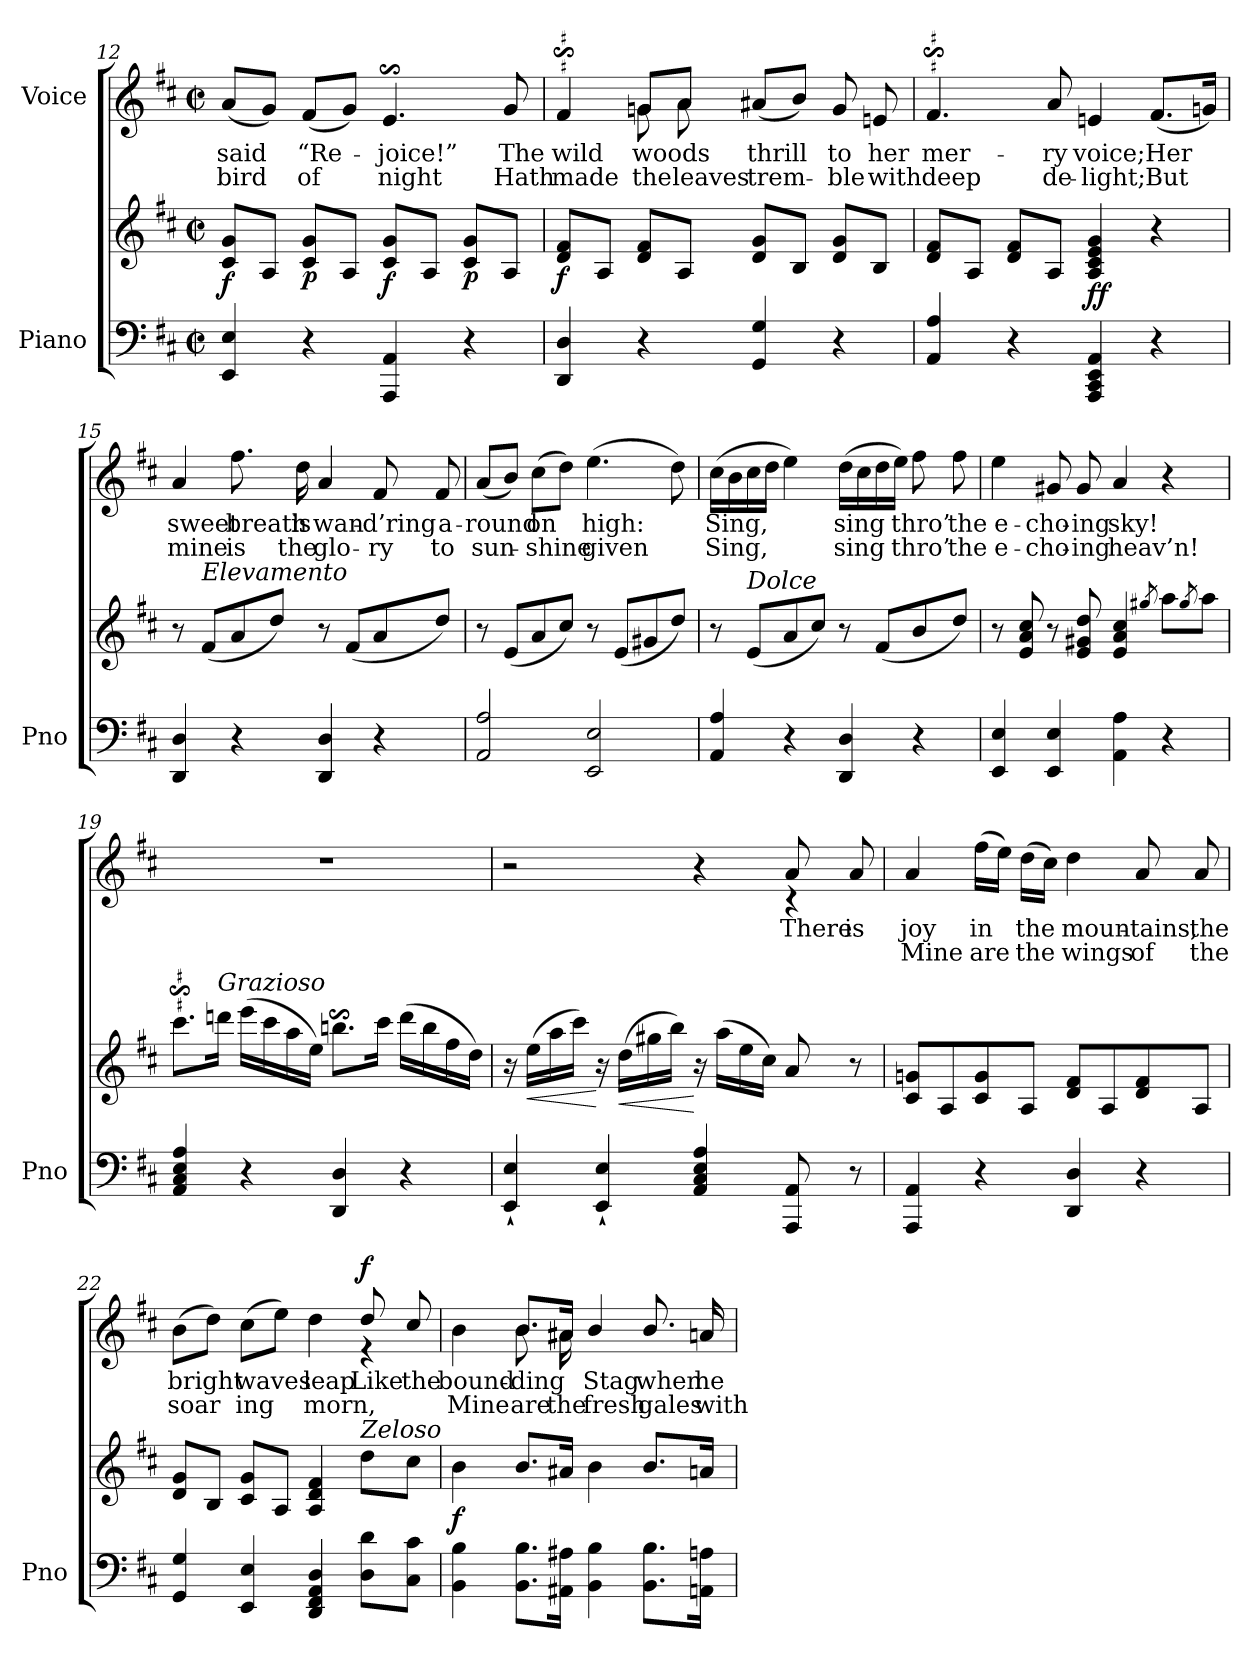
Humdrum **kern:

**kern	**kern	**dynam	**kern	**text	**text	**dynam
*part2	*part2	*part2	*part1	*part1	*part1	*part1
*staff3	*staff2	*staff2/3	*staff1	*staff1	*staff1	*staff1
*I"Piano	*	*	*I"Voice	*	*	*
*I'Pno	*	*	*	*	*	*
*clefF4	*clefG2	*	*clefG2	*	*	*
*k[f#c#]	*k[f#c#]	*	*k[f#c#]	*	*	*
*M2/2	*M2/2	*	*M2/2	*	*	*
*met(c|)	*met(c|)	*	*met(c|)	*	*	*
=12	=12	=12	=12	=12	=12	=12
!	!	!LO:DY:b	!	!	!	!
4EE/ 4E/	8c#/ 8g/L	f	(8a/L	said	bird	.
.	8A/J	.	8g/J)	.	.	.
!	!	!LO:DY:b	!	!	!	!
4r	8c#/ 8g/L	p	(8f#/L	“Re-	of	.
.	8A/J	.	8g/J)	.	.	.
!	!	!LO:DY:b	!	!	!	!
4AAA/ 4AA/	8c#/ 8g/L	f	4.es$SS/	-joice!”	night	.
.	8A/J	.	.	.	.	.
!	!	!LO:DY:b	!	!	!	!
4r	8c#/ 8g/L	p	.	.	.	.
.	8A/J	.	8g/	The	Hath	.
=13	=13	=13	=13	=13	=13	=13
*	*	*	*^	*	*	*
!	!	!LO:DY:b	!	!	!	!	!
4DD/ 4D/	8d/ 8f#/L	f	4f#s$sS/	4ryy	wild	made	.
.	8A/J	.	.	.	.	.	.
4r	8d/ 8f#/L	.	8g/L	8g\	woods	the	.
.	8A/J	.	8a/J	8a\	.	leaves	.
4GG/ 4G/	8d/ 8g/L	.	(8a#X/L	2ryy	thrill	trem-	.
.	8B/J	.	8b/J)	.	.	.	.
4r	8d/ 8g/L	.	8g/	.	to	-ble	.
.	8B/J	.	8e/	.	her	with	.
*	*	*	*v	*v	*	*	*
=14	=14	=14	=14	=14	=14	=14
4AA/ 4A/	8d/ 8f#/L	.	4.f#s$sS/	mer-	deep	.
.	8A/J	.	.	.	.	.
4r	8d/ 8f#/L	.	.	.	.	.
.	8A/J	.	8a/	-ry	de-	.
!	!	!LO:DY:b	!	!	!	!
4AAA/ 4CC#/ 4EE/ 4AA/	4A/ 4c#/ 4e/ 4g/	ff	4e/	voice;	-light;	.
4r	4r	.	(8.f#/L	Her	But	.
.	.	.	16g/Jk)	.	.	.
=15	=15	=15	=15	=15	=15	=15
4DD/ 4D/	8r	.	4a/	sweet	mine	.
!	!LO:TX:i:t=Elevamento	!	!	!	!	!
.	(8f#/L	.	.	.	.	.
4r	8a/	.	8.ff#\	breath	is	.
.	8dd/J)	.	.	.	.	.
.	.	.	16dd\	is	the	.
4DD/ 4D/	8r	.	4a/	wan-	glo-	.
.	(8f#/L	.	.	.	.	.
4r	8a/	.	8f#/	-d’ring	-ry	.
.	8dd/J)	.	8f#/	a-	to	.
=16	=16	=16	=16	=16	=16	=16
2AA/ 2A/	8r	.	(8a/L	-round	sun-	.
.	(8e/L	.	8b/J)	.	.	.
.	8a/	.	(8cc#\L	on	-shine	.
.	8cc#/J)	.	8dd\J)	.	.	.
2EE/ 2E/	8r	.	(4.ee\	high:	given	.
.	(8e/L	.	.	.	.	.
.	8g#X/	.	.	.	.	.
.	8dd/J)	.	8dd\)	.	.	.
=17	=17	=17	=17	=17	=17	=17
4AA/ 4A/	8r	.	(16cc#\LL	Sing,	Sing,	.
.	.	.	16b\	.	.	.
!	!LO:TX:i:t=Dolce	!	!	!	!	!
.	(8e/L	.	16cc#\	.	.	.
.	.	.	16dd\JJ	.	.	.
4r	8a/	.	4ee\)	.	.	.
.	8cc#/J)	.	.	.	.	.
4DD/ 4D/	8r	.	(16dd\LL	sing	sing	.
.	.	.	16cc#\	.	.	.
.	(8f#/L	.	16dd\	.	.	.
.	.	.	16ee\JJ)	.	.	.
4r	8b/	.	8ff#\	thro’	thro’	.
.	8dd/J)	.	8ff#\	the	the	.
=18	=18	=18	=18	=18	=18	=18
4EE/ 4E/	8r	.	4ee\	e-	e-	.
.	8e/ 8a/ 8cc#/	.	.	.	.	.
4EE/ 4E/	8r	.	8g#X/	-cho-	-cho-	.
.	8e/ 8g#X/ 8dd/	.	8g#/	-ing	-ing	.
4AA\ 4A\	4e/ 4a/ 4cc#/	.	4a/	sky!	heav’n!	.
.	8qgg#X/	.	.	.	.	.
4r	8aa\L	.	4r	.	.	.
.	8qgg#/	.	.	.	.	.
.	8aa\J	.	.	.	.	.
=19	=19	=19	=19	=19	=19	=19
4AA/ 4C#/ 4E/ 4A/	8.ccc#s$sS\L	.	1r	.	.	.
!	!LO:TX:i:t=Grazioso	!	!	!	!	!
.	16ddd\Jk	.	.	.	.	.
4r	(16eee\LL	.	.	.	.	.
.	16ccc#\	.	.	.	.	.
.	16aa\	.	.	.	.	.
.	16ee\JJ)	.	.	.	.	.
4DD/ 4D/	8.bbs$SS\L	.	.	.	.	.
.	16ccc#\Jk	.	.	.	.	.
4r	(16ddd\LL	.	.	.	.	.
.	16bb\	.	.	.	.	.
.	16ff#\	.	.	.	.	.
.	16dd\JJ)	.	.	.	.	.
=20	=20	=20	=20	=20	=20	=20
*	*	*	*^	*	*	*
4EE/`> 4E/`>	16r	.	2r	2.ryy	.	.	.
!	!	!LO:HP:b	!	!	!	!	!
.	(16ee\LL	<	.	.	.	.	.
.	16aa\	.	.	.	.	.	.
.	16ccc#\JJ)	.	.	.	.	.	.
4EE/`> 4E/`>	16r	[	.	.	.	.	.
!	!	!LO:HP:b	!	!	!	!	!
.	(16dd\LL	<	.	.	.	.	.
.	16gg#X\	.	.	.	.	.	.
.	16bb\JJ)	.	.	.	.	.	.
4AA/ 4C#/ 4E/ 4A/	16r	[	4r	.	.	.	.
.	(16aa\LL	.	.	.	.	.	.
.	16ee\	.	.	.	.	.	.
.	16cc#\JJ)	.	.	.	.	.	.
8AAA/ 8AA/	8a/	.	8a/	4r	There	.	.
8r	8r	.	8a/	.	is	.	.
*	*	*	*v	*v	*	*	*
=21	=21	=21	=21	=21	=21	=21
!	!	!LO:DY:b	!	!	!	!
4AAA/ 4AA/	8c#/ 8gn/L	other-dynamics	4a/	joy	Mine	.
.	8A/	.	.	.	.	.
4r	8c#/ 8g/	.	(16ff#\LL	in	are	.
.	.	.	16ee\JJ)	.	.	.
.	8A/J	.	(16dd\LL	the	the	.
.	.	.	16cc#\JJ)	.	.	.
4DD/ 4D/	8d/ 8f#/L	.	4dd\	moun-	wings	.
.	8A/	.	.	.	.	.
4r	8d/ 8f#/	.	8a/	-tains,	of	.
.	8A/J	.	8a/	the	the	.
=22	=22	=22	=22	=22	=22	=22
*	*	*	*^	*	*	*
4GG/ 4G/	8d/ 8g/L	.	(8b\L	2ryy	bright	soar	.
.	8B/J	.	8dd\J)	.	.	.	.
4EE/ 4E/	8c#/ 8g/L	.	(8cc#\L	.	waves	ing	.
.	8A/J	.	8ee\J)	.	.	.	.
4DD/ 4FF#/ 4AA/ 4D/	4A/ 4d/ 4f#/	.	4dd\	4ryy	leap	morn,	.
!	!LO:TX:i:t=Zeloso	!	!	!	!	!	!
!	!	!	!	!	!	!	!LO:DY:a
8D\ 8d\L	8dd\L	.	8dd/	4r	Like	.	f
8C#\ 8c#\J	8cc#\J	.	8cc#/	.	the	.	.
=23	=23	=23	=23	=23	=23	=23	=23
!	!	!LO:DY:b	!	!	!	!	!
4BB\ 4B\	4b\	f	4b\	4ryy	bound-	Mine	.
8.BB\ 8.B\L	8.b/L	.	8.b/L	8.b\	-ding	are	.
16AA#X\ 16A#X\Jk	16a#X/Jk	.	16a#X/Jk	16a#\	.	the	.
4BB\ 4B\	4b\	.	4b/	2ryy	Stag	fresh	.
8.BB\ 8.B\L	8.b/L	.	8.b/	.	when	gales	.
16AAn\ 16An\Jk	16an/Jk	.	16an/	.	he	with	.
*	*	*	*v	*v	*	*	*
=	=	=	=	=	=	=
*-	*-	*-	*-	*-	*-	*-
